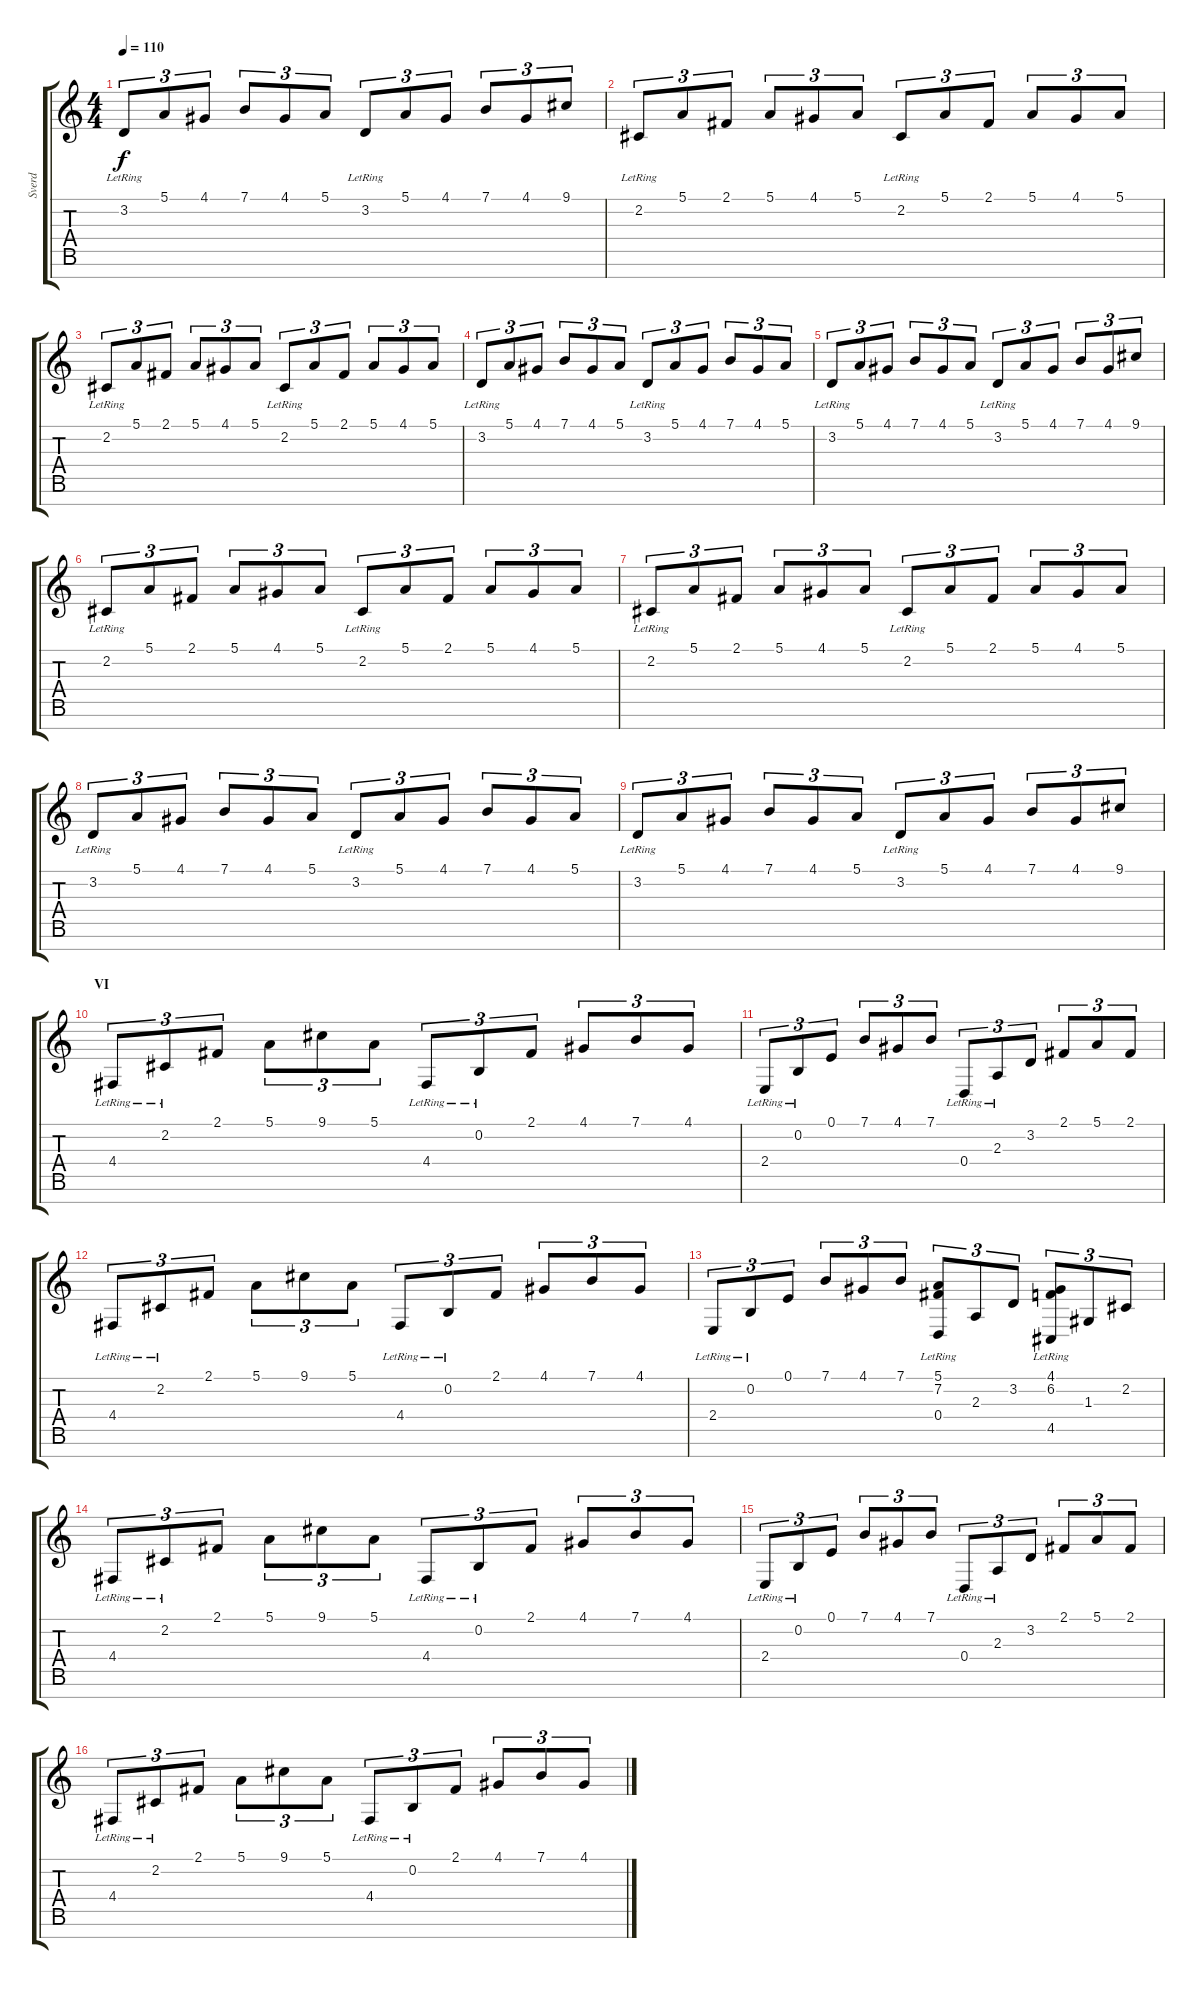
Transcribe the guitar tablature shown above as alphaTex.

\track ("Sverd" "Sverd") {instrument electricgrandpiano}
\staff {score tabs}
\tuning (E4 B3 G3 D3 A2 E2 B1) {hide}
\ts (4 4)
\tempo 110
\clef g2
\ks c
3.2{lr}.8{tu (3 2) dy f} 5.1.8{tu (3 2)} 4.1.8{tu (3 2)} 7.1.8{tu (3 2)} 4.1.8{tu (3 2)} 5.1.8{tu (3 2)} 3.2{lr}.8{tu (3 2)} 5.1.8{tu (3 2)} 4.1.8{tu (3 2)} 7.1.8{tu (3 2)} 4.1.8{tu (3 2)} 9.1.8{tu (3 2)} |
2.2{lr}.8{tu (3 2)} 5.1.8{tu (3 2)} 2.1.8{tu (3 2)} 5.1.8{tu (3 2)} 4.1.8{tu (3 2)} 5.1.8{tu (3 2)} 2.2{lr}.8{tu (3 2)} 5.1.8{tu (3 2)} 2.1.8{tu (3 2)} 5.1.8{tu (3 2)} 4.1.8{tu (3 2)} 5.1.8{tu (3 2)} |
2.2{lr}.8{tu (3 2)} 5.1.8{tu (3 2)} 2.1.8{tu (3 2)} 5.1.8{tu (3 2)} 4.1.8{tu (3 2)} 5.1.8{tu (3 2)} 2.2{lr}.8{tu (3 2)} 5.1.8{tu (3 2)} 2.1.8{tu (3 2)} 5.1.8{tu (3 2)} 4.1.8{tu (3 2)} 5.1.8{tu (3 2)} |
3.2{lr}.8{tu (3 2)} 5.1.8{tu (3 2)} 4.1.8{tu (3 2)} 7.1.8{tu (3 2)} 4.1.8{tu (3 2)} 5.1.8{tu (3 2)} 3.2{lr}.8{tu (3 2)} 5.1.8{tu (3 2)} 4.1.8{tu (3 2)} 7.1.8{tu (3 2)} 4.1.8{tu (3 2)} 5.1.8{tu (3 2)} |
3.2{lr}.8{tu (3 2)} 5.1.8{tu (3 2)} 4.1.8{tu (3 2)} 7.1.8{tu (3 2)} 4.1.8{tu (3 2)} 5.1.8{tu (3 2)} 3.2{lr}.8{tu (3 2)} 5.1.8{tu (3 2)} 4.1.8{tu (3 2)} 7.1.8{tu (3 2)} 4.1.8{tu (3 2)} 9.1.8{tu (3 2)} |
2.2{lr}.8{tu (3 2)} 5.1.8{tu (3 2)} 2.1.8{tu (3 2)} 5.1.8{tu (3 2)} 4.1.8{tu (3 2)} 5.1.8{tu (3 2)} 2.2{lr}.8{tu (3 2)} 5.1.8{tu (3 2)} 2.1.8{tu (3 2)} 5.1.8{tu (3 2)} 4.1.8{tu (3 2)} 5.1.8{tu (3 2)} |
2.2{lr}.8{tu (3 2)} 5.1.8{tu (3 2)} 2.1.8{tu (3 2)} 5.1.8{tu (3 2)} 4.1.8{tu (3 2)} 5.1.8{tu (3 2)} 2.2{lr}.8{tu (3 2)} 5.1.8{tu (3 2)} 2.1.8{tu (3 2)} 5.1.8{tu (3 2)} 4.1.8{tu (3 2)} 5.1.8{tu (3 2)} |
3.2{lr}.8{tu (3 2)} 5.1.8{tu (3 2)} 4.1.8{tu (3 2)} 7.1.8{tu (3 2)} 4.1.8{tu (3 2)} 5.1.8{tu (3 2)} 3.2{lr}.8{tu (3 2)} 5.1.8{tu (3 2)} 4.1.8{tu (3 2)} 7.1.8{tu (3 2)} 4.1.8{tu (3 2)} 5.1.8{tu (3 2)} |
3.2{lr}.8{tu (3 2)} 5.1.8{tu (3 2)} 4.1.8{tu (3 2)} 7.1.8{tu (3 2)} 4.1.8{tu (3 2)} 5.1.8{tu (3 2)} 3.2{lr}.8{tu (3 2)} 5.1.8{tu (3 2)} 4.1.8{tu (3 2)} 7.1.8{tu (3 2)} 4.1.8{tu (3 2)} 9.1.8{tu (3 2)} |
\section ("" "VI")
4.4{lr}.8{tu (3 2)} 2.2{lr}.8{tu (3 2)} 2.1.8{tu (3 2)} 5.1.8{tu (3 2)} 9.1.8{tu (3 2)} 5.1.8{tu (3 2)} 4.4{lr}.8{tu (3 2)} 0.2{lr}.8{tu (3 2)} 2.1.8{tu (3 2)} 4.1.8{tu (3 2)} 7.1.8{tu (3 2)} 4.1.8{tu (3 2)} |
2.4{lr}.8{tu (3 2)} 0.2{lr}.8{tu (3 2)} 0.1.8{tu (3 2)} 7.1.8{tu (3 2)} 4.1.8{tu (3 2)} 7.1.8{tu (3 2)} 0.4{lr}.8{tu (3 2)} 2.3{lr}.8{tu (3 2)} 3.2.8{tu (3 2)} 2.1.8{tu (3 2)} 5.1.8{tu (3 2)} 2.1.8{tu (3 2)} |
4.4{lr}.8{tu (3 2)} 2.2{lr}.8{tu (3 2)} 2.1.8{tu (3 2)} 5.1.8{tu (3 2)} 9.1.8{tu (3 2)} 5.1.8{tu (3 2)} 4.4{lr}.8{tu (3 2)} 0.2{lr}.8{tu (3 2)} 2.1.8{tu (3 2)} 4.1.8{tu (3 2)} 7.1.8{tu (3 2)} 4.1.8{tu (3 2)} |
2.4{lr}.8{tu (3 2)} 0.2{lr}.8{tu (3 2)} 0.1.8{tu (3 2)} 7.1.8{tu (3 2)} 4.1.8{tu (3 2)} 7.1.8{tu (3 2)} (5.1{lr} 7.2{lr} 0.4).8{tu (3 2)} 2.3.8{tu (3 2)} 3.2.8{tu (3 2)} (4.1{lr} 6.2{lr} 4.5).8{tu (3 2)} 1.3.8{tu (3 2)} 2.2.8{tu (3 2)} |
4.4{lr}.8{tu (3 2)} 2.2{lr}.8{tu (3 2)} 2.1.8{tu (3 2)} 5.1.8{tu (3 2)} 9.1.8{tu (3 2)} 5.1.8{tu (3 2)} 4.4{lr}.8{tu (3 2)} 0.2{lr}.8{tu (3 2)} 2.1.8{tu (3 2)} 4.1.8{tu (3 2)} 7.1.8{tu (3 2)} 4.1.8{tu (3 2)} |
2.4{lr}.8{tu (3 2)} 0.2{lr}.8{tu (3 2)} 0.1.8{tu (3 2)} 7.1.8{tu (3 2)} 4.1.8{tu (3 2)} 7.1.8{tu (3 2)} 0.4{lr}.8{tu (3 2)} 2.3{lr}.8{tu (3 2)} 3.2.8{tu (3 2)} 2.1.8{tu (3 2)} 5.1.8{tu (3 2)} 2.1.8{tu (3 2)} |
4.4{lr}.8{tu (3 2)} 2.2{lr}.8{tu (3 2)} 2.1.8{tu (3 2)} 5.1.8{tu (3 2)} 9.1.8{tu (3 2)} 5.1.8{tu (3 2)} 4.4{lr}.8{tu (3 2)} 0.2{lr}.8{tu (3 2)} 2.1.8{tu (3 2)} 4.1.8{tu (3 2)} 7.1.8{tu (3 2)} 4.1.8{tu (3 2)}
